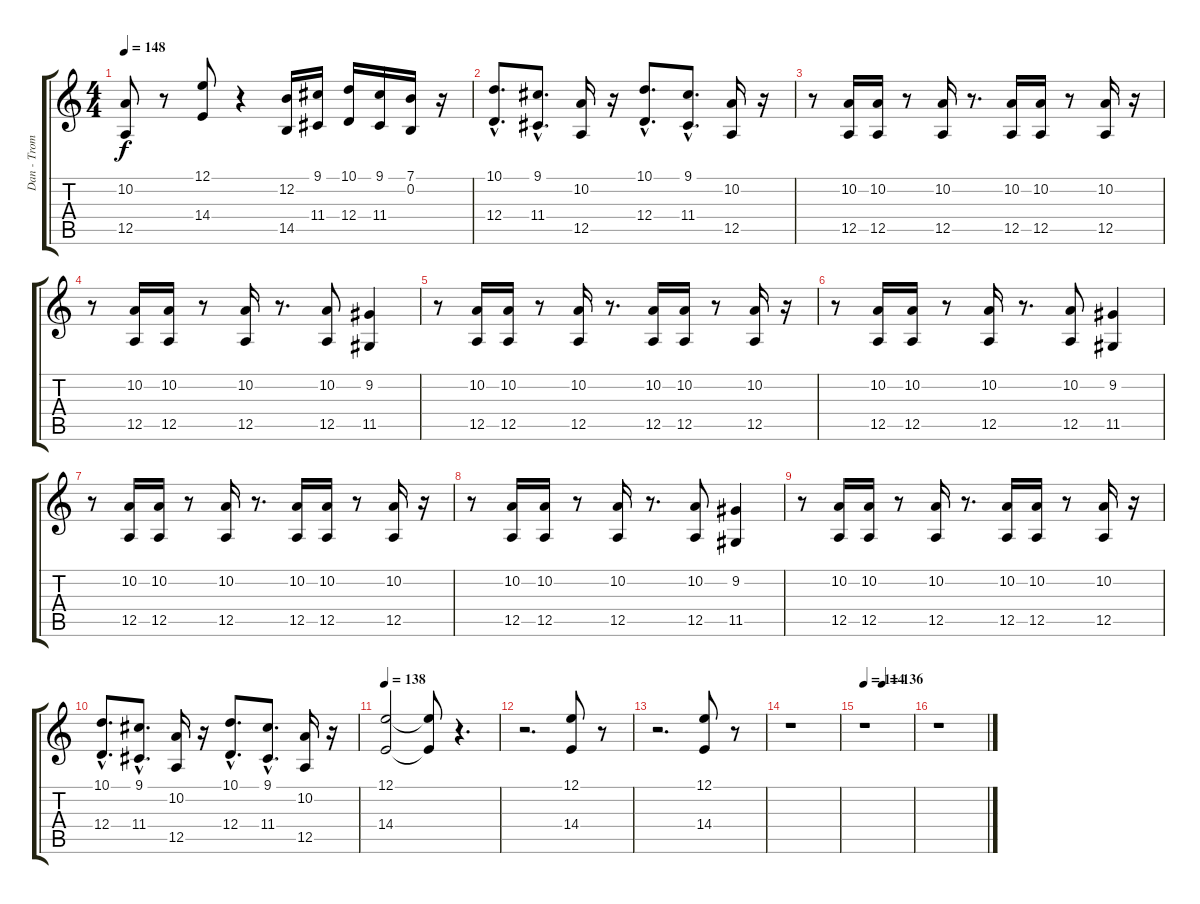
\track ("Dan - Trombone" "Dan - Trom") {instrument trombone}
\staff {score tabs}
\tuning (E4 B3 G3 D3 A2 E2) {hide}
\ts (4 4)
\tempo 148
\clef g2
\ks c
(10.2 12.5).8{dy f} r.8 (12.1 14.4).8 r.4 (12.2 14.5).16 (9.1 11.4).16 (10.1 12.4).16 (9.1 11.4).16 (7.1 0.2).16 r.16 |
(10.1{hac} 12.4{hac}).8{d} (9.1{hac} 11.4{hac}).8{d} (10.2 12.5).16 r.16 (10.1{hac} 12.4{hac}).8{d} (9.1{hac} 11.4{hac}).8{d} (10.2 12.5).16 r.16 |
r.8 (10.2 12.5).16 (10.2 12.5).16 r.8 (10.2 12.5).16 r.8{d} (10.2 12.5).16 (10.2 12.5).16 r.8 (10.2 12.5).16 r.16 |
r.8 (10.2 12.5).16 (10.2 12.5).16 r.8 (10.2 12.5).16 r.8{d} (10.2 12.5).8 (9.2 11.5).4 |
r.8 (10.2 12.5).16 (10.2 12.5).16 r.8 (10.2 12.5).16 r.8{d} (10.2 12.5).16 (10.2 12.5).16 r.8 (10.2 12.5).16 r.16 |
r.8 (10.2 12.5).16 (10.2 12.5).16 r.8 (10.2 12.5).16 r.8{d} (10.2 12.5).8 (9.2 11.5).4 |
r.8 (10.2 12.5).16 (10.2 12.5).16 r.8 (10.2 12.5).16 r.8{d} (10.2 12.5).16 (10.2 12.5).16 r.8 (10.2 12.5).16 r.16 |
r.8 (10.2 12.5).16 (10.2 12.5).16 r.8 (10.2 12.5).16 r.8{d} (10.2 12.5).8 (9.2 11.5).4 |
r.8 (10.2 12.5).16 (10.2 12.5).16 r.8 (10.2 12.5).16 r.8{d} (10.2 12.5).16 (10.2 12.5).16 r.8 (10.2 12.5).16 r.16 |
(10.1{hac} 12.4{hac}).8{d} (9.1{hac} 11.4{hac}).8{d} (10.2 12.5).16 r.16 (10.1{hac} 12.4{hac}).8{d} (9.1{hac} 11.4{hac}).8{d} (10.2 12.5).16 r.16 |
\tempo 138
(12.1 14.4).2 (12.1{t} 14.4{t}).8 r.4{d} |
r.2{d} (12.1 14.4).8 r.8 |
r.2{d} (12.1 14.4).8 r.8 |
r.1 |
\tempo 114
\tempo (136 0.375)
r.1 |
r.1
